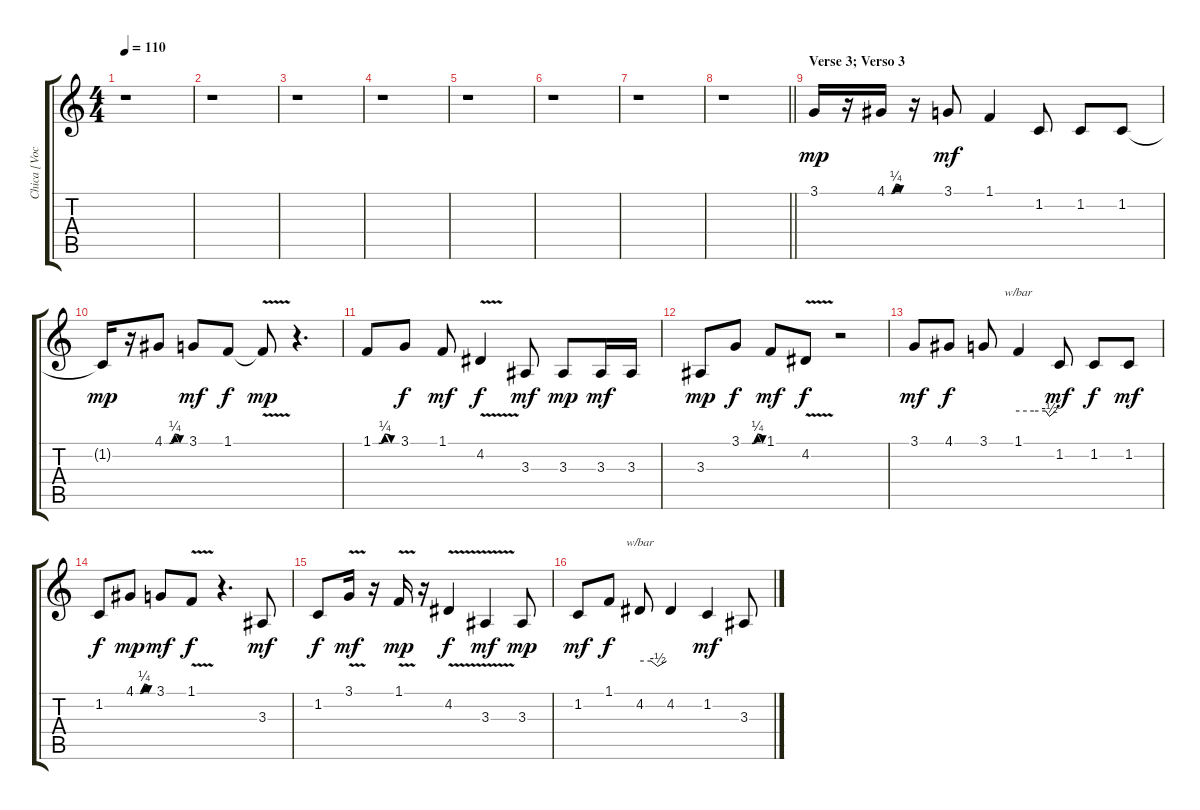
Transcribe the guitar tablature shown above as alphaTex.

\track ("Chica [Vocal]" "Chica [Voc") {instrument trumpet}
\staff {score tabs}
\tuning (E4 B3 G3 D3 A2 E2) {hide}
\ts (4 4)
\tempo 110
\clef g2
\ks c
r.1{dy mp} |
r.1 |
r.1 |
r.1 |
r.1 |
r.1 |
r.1 |
\barLineRight lightlight
r.1 |
\section ("" "Verse 3; Verso 3")
3.1.16 r.16 4.1{be (custom 0 0 15 0 30 1 45 0 60 0)}.16 r.16 3.1.8{dy mf} 1.1.4 1.2.8 1.2.8 1.2.8 |
1.2{t}.16{dy mp} r.16 4.1{be (custom 0 0 15 0 30 1 45 0 60 0)}.8 3.1.8{dy mf} 1.1.8{dy f} 1.1{v t}.8{dy mp} r.4{d} |
1.1{be (custom 0 0 15 0 30 1 46 0 60 0)}.8 3.1.8{dy f} 1.1.8{dy mf} 4.2{v}.4{dy f} 3.3.8{dy mf} 3.3.8{dy mp} 3.3.16{dy mf} 3.3.16 |
3.3.8{dy mp} 3.1{be (custom 0 0 15 0 30 0 45 1 60 0)}.8{dy f} 1.1.8{dy mf} 4.2{v}.8{dy f} r.2 |
3.1.8{dy mf} 4.1.8{dy f} 3.1.8 1.1.4{tbe (custom default 0 0 25 0 44 0 50 -2 60 0)} 1.2.8{dy mf} 1.2.8{dy f} 1.2.8{dy mf} |
1.2.8{dy f} 4.1{be (custom 0 0 15 0 30 1 45 0 60 0)}.8{dy mp} 3.1.8{dy mf} 1.1{v}.8{dy f} r.4{d} 3.3.8{dy mf} |
1.2.8{dy f} 3.1{v}.16{dy mf} r.16 1.1{v}.16{dy mp} r.16 4.2{v}.4{dy f} 3.3{v}.4{dy mf} 3.3.8{dy mp} |
1.2.8{dy mf} 1.1.8{dy f} 4.2.8{tbe (custom default 0 0 25 0 40 -2 60 0)} 4.2.4 1.2.4{dy mf} 3.3.8
